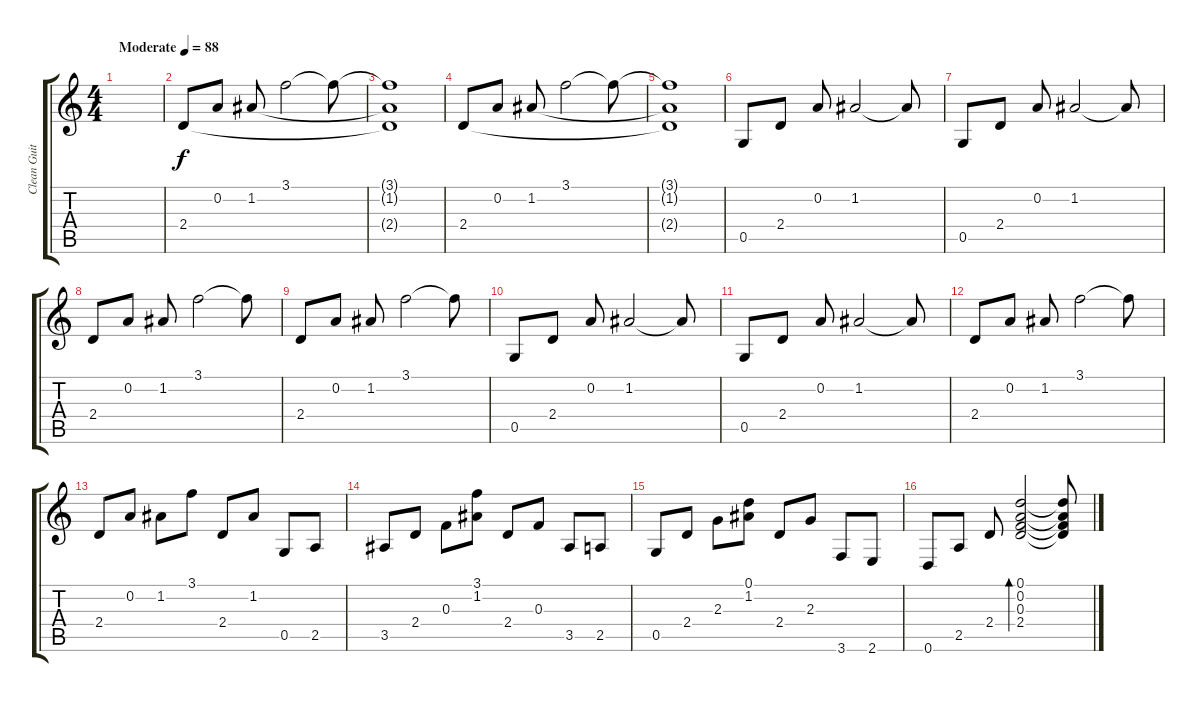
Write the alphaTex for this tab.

\track ("Clean Guitar" "Clean Guit") {instrument electricguitarclean}
\staff {score tabs}
\tuning (D4 A3 F3 C3 G2 D2) {hide}
\ts (4 4)
\tempo (88 "Moderate")
\clef g2
\ks c
|
2.4.8 0.2.8 1.2.8 3.1.2 3.1{t}.8 |
(3.1{t} 1.2{t} 2.4{t}).1 |
2.4.8 0.2.8 1.2.8 3.1.2 3.1{t}.8 |
(3.1{t} 1.2{t} 2.4{t}).1 |
0.5.8 2.4.8 0.2.8 1.2.2 1.2{t}.8 |
0.5.8 2.4.8 0.2.8 1.2.2 1.2{t}.8 |
2.4.8 0.2.8 1.2.8 3.1.2 3.1{t}.8 |
2.4.8 0.2.8 1.2.8 3.1.2 3.1{t}.8 |
0.5.8 2.4.8 0.2.8 1.2.2 1.2{t}.8 |
0.5.8 2.4.8 0.2.8 1.2.2 1.2{t}.8 |
2.4.8 0.2.8 1.2.8 3.1.2 3.1{t}.8 |
2.4.8 0.2.8 1.2.8 3.1.8 2.4.8 1.2.8 0.5.8 2.5.8 |
3.5.8 2.4.8 0.3.8 (3.1 1.2).8 2.4.8 0.3.8 3.5.8 2.5.8 |
0.5.8 2.4.8 2.3.8 (0.1 1.2).8 2.4.8 2.3.8 3.6.8 2.6.8 |
0.6.8 2.5.8 2.4.8 (0.1 0.2 0.3 2.4).2{bd 30} (0.1{t} 0.2{t} 0.3{t} 2.4{t}).8
